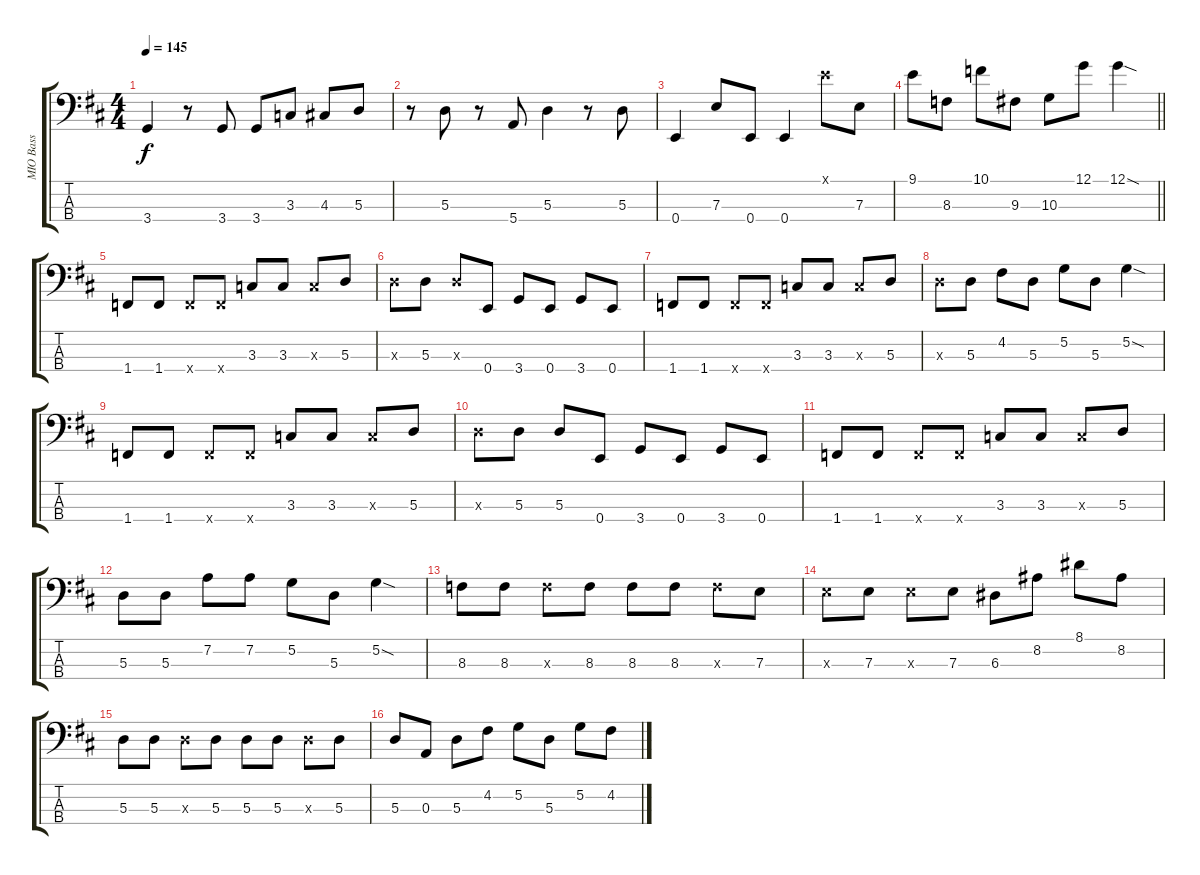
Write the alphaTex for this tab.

\track ("MIO Bass" "MIO Bass") {instrument electricbassfinger}
\staff {score tabs}
\tuning (G2 D2 A1 E1) {hide}
\ts (4 4)
\tempo 145
\clef f4
\ks d
3.4.4{dy f} r.8 3.4.8 3.4.8 3.3.8 4.3.8 5.3.8 |
r.8 5.3.8 r.8 5.4.8 5.3.4 r.8 5.3.8 |
0.4.4 7.3.8 0.4.8 0.4.4 9.1{x}.8 7.3.8 |
\barLineRight lightlight
9.1.8 8.3.8 10.1.8 9.3.8 10.3.8 12.1.8 12.1{sod}.4 |
1.4.8 1.4.8 1.4{x}.8 1.4{x}.8 3.3.8 3.3.8 3.3{x}.8 5.3.8 |
5.3{x}.8 5.3.8 5.3{x}.8 0.4.8 3.4.8 0.4.8 3.4.8 0.4.8 |
1.4.8 1.4.8 1.4{x}.8 1.4{x}.8 3.3.8 3.3.8 3.3{x}.8 5.3.8 |
5.3{x}.8 5.3.8 4.2.8 5.3.8 5.2.8 5.3.8 5.2{sod}.4 |
1.4.8 1.4.8 1.4{x}.8 1.4{x}.8 3.3.8 3.3.8 3.3{x}.8 5.3.8 |
5.3{x}.8 5.3.8 5.3.8 0.4.8 3.4.8 0.4.8 3.4.8 0.4.8 |
1.4.8 1.4.8 1.4{x}.8 1.4{x}.8 3.3.8 3.3.8 3.3{x}.8 5.3.8 |
5.3.8 5.3.8 7.2.8 7.2.8 5.2.8 5.3.8 5.2{sod}.4 |
8.3.8 8.3.8 8.3{x}.8 8.3.8 8.3.8 8.3.8 8.3{x}.8 7.3.8 |
7.3{x}.8 7.3.8 7.3{x}.8 7.3.8 6.3.8 8.2.8 8.1.8 8.2.8 |
5.3.8 5.3.8 5.3{x}.8 5.3.8 5.3.8 5.3.8 5.3{x}.8 5.3.8 |
5.3.8 0.3.8 5.3.8 4.2.8 5.2.8 5.3.8 5.2.8 4.2.8
